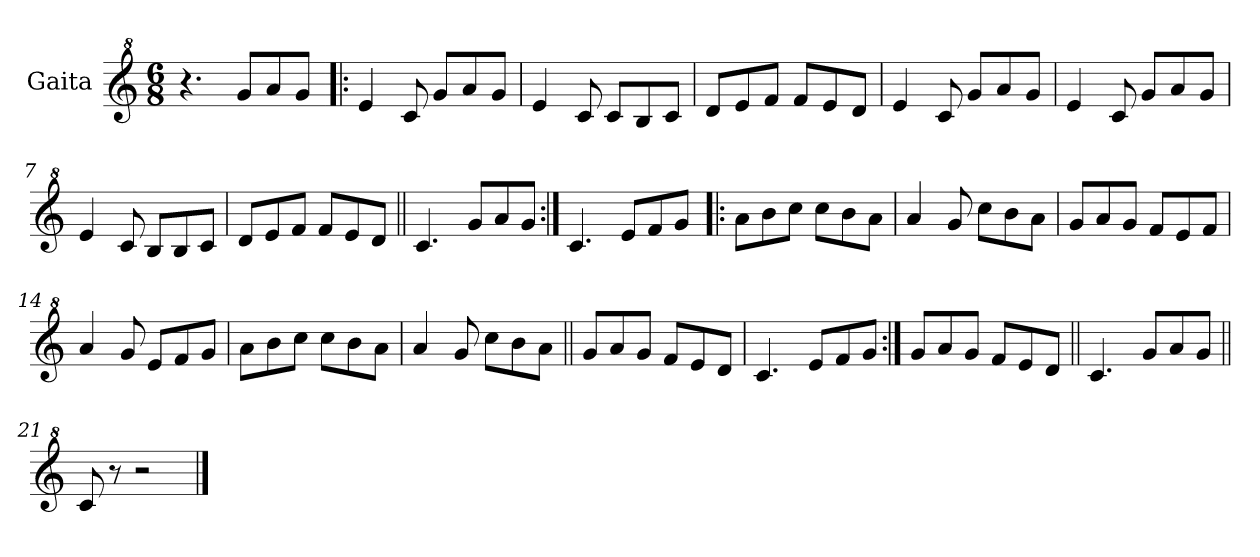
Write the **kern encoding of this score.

**kern
*part1
*staff1
*I"Gaita
*clefG^2
*k[]
*M6/8
*MM165
=1
4.r
8gg/L
8aa/
8gg/J
=2!|:
4ee/
8cc/
8gg/L
8aa/
8gg/J
=3
4ee/
8cc/
8cc/L
8b/
8cc/J
=4
8dd/L
8ee/
8ff/J
8ff/L
8ee/
8dd/J
=5
4ee/
8cc/
8gg/L
8aa/
8gg/J
=6
4ee/
8cc/
8gg/L
8aa/
8gg/J
=7
4ee/
8cc/
8b/L
8b/
8cc/J
!!LO:LB:g=z
=8
8dd/L
8ee/
8ff/J
8ff/L
8ee/
8dd/J
=9||
4.cc/
8gg/L
8aa/
8gg/J
=10:|!
4.cc/
8ee/L
8ff/
8gg/J
=11!|:
8aa\L
8bb\
8ccc\J
8ccc\L
8bb\
8aa\J
=12
4aa/
8gg/
8ccc\L
8bb\
8aa\J
=13
8gg/L
8aa/
8gg/J
8ff/L
8ee/
8ff/J
=14
4aa/
8gg/
8ee/L
8ff/
8gg/J
!!LO:LB:g=z
=15
8aa\L
8bb\
8ccc\J
8ccc\L
8bb\
8aa\J
=16
4aa/
8gg/
8ccc\L
8bb\
8aa\J
=17||
8gg/L
8aa/
8gg/J
8ff/L
8ee/
8dd/J
=18
4.cc/
8ee/L
8ff/
8gg/J
=19:|!
8gg/L
8aa/
8gg/J
8ff/L
8ee/
8dd/J
=20||
4.cc/
8gg/L
8aa/
8gg/J
=21||
8cc/
8r
2r
==
*-
